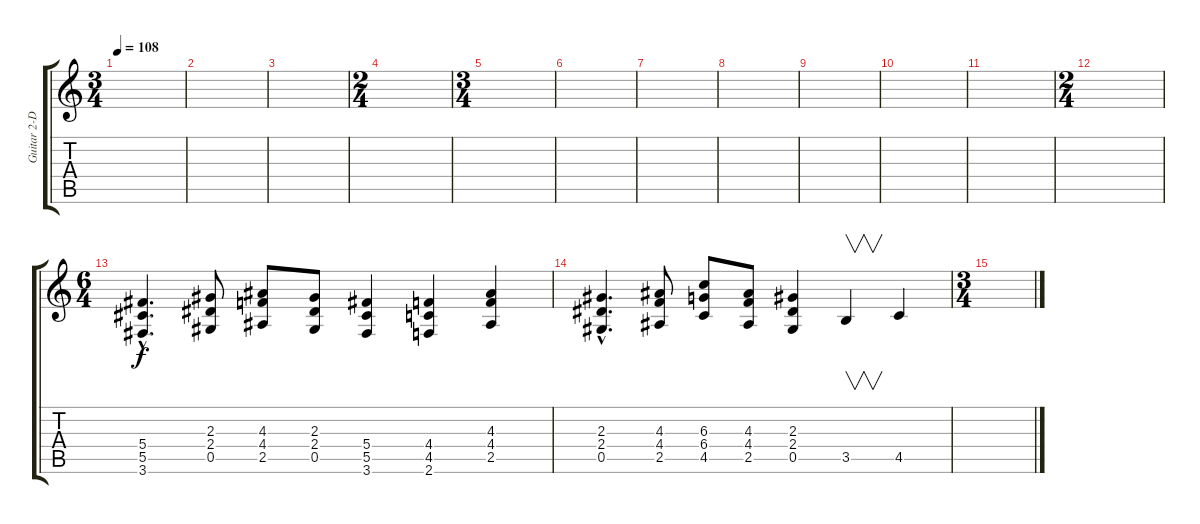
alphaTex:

\track ("Guitar 2-Dist" "Guitar 2-D") {instrument distortionguitar}
\staff {score tabs}
\tuning (Eb4 Bb3 Gb3 Db3 Ab2 Eb2) {hide}
\ts (3 4)
\tempo 108
\clef g2
\ks c
|
|
|
\ts (2 4)
|
\ts (3 4)
|
|
|
|
|
|
|
\ts (2 4)
|
\ts (6 4)
(5.4{hac} 5.5{hac} 3.6{hac}).4{d} (2.3 2.4 0.5).8 (4.3 4.4 2.5).8 (2.3 2.4 0.5).8 (5.4 5.5 3.6).4 (4.4 4.5 2.6).4 (4.3 4.4 2.5).4 |
(2.3{hac} 2.4{hac} 0.5{hac}).4{d} (4.3 4.4 2.5).8 (6.3 6.4 4.5).8 (4.3 4.4 2.5).8 (2.3 2.4 0.5).4 3.5.4{v} 4.5.4 |
\ts (3 4)
